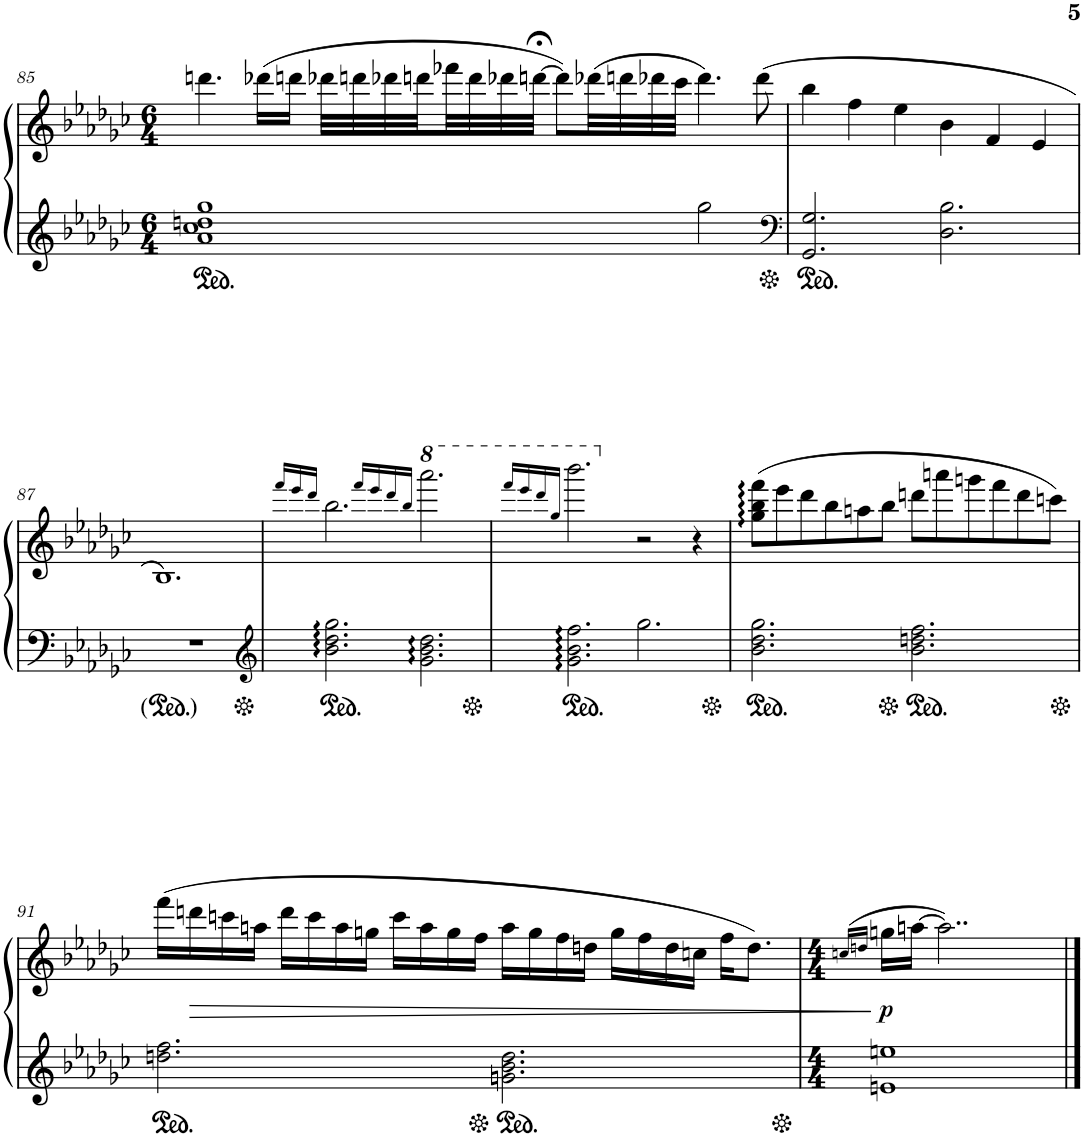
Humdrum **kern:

**kern	**kern	**dynam
*part1	*part1	*part1
*staff2	*staff1	*staff1/2
*I"Piano	*	*
*I'Pno.	*	*
!!LO:PB:g=z
*clefG2	*clefG2	*
*k[b-e-a-d-g-c-]	*k[b-e-a-d-g-c-]	*
*M6/4	*M6/4	*
=85	=85	=85
1a- 1cc- 1ddn 1gg-	4.dddn\	.
.	(16ddd-X\LL	.
.	16dddn\JJ	.
.	32ddd-X\LLL	.
.	32dddn\	.
.	32ddd-X\	.
.	32dddn\	.
.	32fff-X\	.
.	32ddd\	.
.	32ddd-X\	.
.	[32dddn;<\JJJ	.
.	8ddd\L])	.
.	(32ddd-X\LL	.
.	32dddn\	.
.	32ddd-X\	.
.	32ccc-\JJJ	.
2gg-\	4.ddd-\)	.
.	(8ddd-\	.
=86	=86	=86
*clefF4	*	*
2.GG-/ 2.G-/	4bb-\	.
.	4ff\	.
.	4ee-\	.
2.D-\ 2.B-\	4b-\	.
.	4f/	.
.	4e-/	.
!!LO:LB:g=z
=87	=87	=87
1.r	1.B-)	.
=88	=88	=88
*clefG2	*	*
.	16qfff/LL	.
.	16qeee-/	.
.	16qddd-/JJ	.
2.b-\ 2.dd-\ 2.gg-\	2.bb-\	.
.	16qffff/LL	.
.	16qeeee-/	.
.	16qdddd-/	.
.	16qbbb-/JJ	.
2.g-\ 2.b-\ 2.dd-\	2.aaaa-\	.
=89	=89	=89
.	16qffff/LL	.
.	16qeeee-/	.
.	16qdddd-/	.
.	16qggg-/JJ	.
2.g-\ 2.b-\ 2.ff\	2.bbbb-\	.
2.gg-\	2r	.
.	4r	.
=90	=90	=90
2.b-\ 2.dd-\ 2.gg-\	(8gg-\ 8bb-\ 8fff\L	.
.	8eee-\	.
.	8ddd-\	.
.	8bb-\	.
.	8aan\	.
.	8bb-\J	.
2.b-\ 2.ddn\ 2.ff\	8dddn\L	.
.	8aaan\	.
.	8gggn\	.
.	8fff\	.
.	8ddd\	.
.	8cccn\J)	.
!!LO:LB:g=z
=91	=91	=91
2.ddn\ 2.ff\	(16fff\LL	.
!	!	!LO:HP:b
.	16dddn\	>
.	16cccn\	.
.	16aan\JJ	.
.	16ddd\LL	.
.	16ccc\	.
.	16aa\	.
.	16ggn\JJ	.
.	16ccc\LL	.
.	16aa\	.
.	16gg\	.
.	16ff\JJ	.
2.gn\ 2.b-\ 2.dd\	16aa\LL	.
.	16gg\	.
.	16ff\	.
.	16ddn\JJ	.
.	16gg\LL	.
.	16ff\	.
.	16dd\	.
.	16ccn\JJ	.
.	16ff\KL	.
.	8.dd\J)	.
.	.	]
=92	=92	=92
*M4/4	*M4/4	*
.	(16qccn/LL	.
.	16qddn/JJ	.
!	!	!LO:DY:b
1en 1een	16ggn\LL	p
.	[16aan\JJ	.
.	2..aa\])	.
==	==	==
*-	*-	*-
